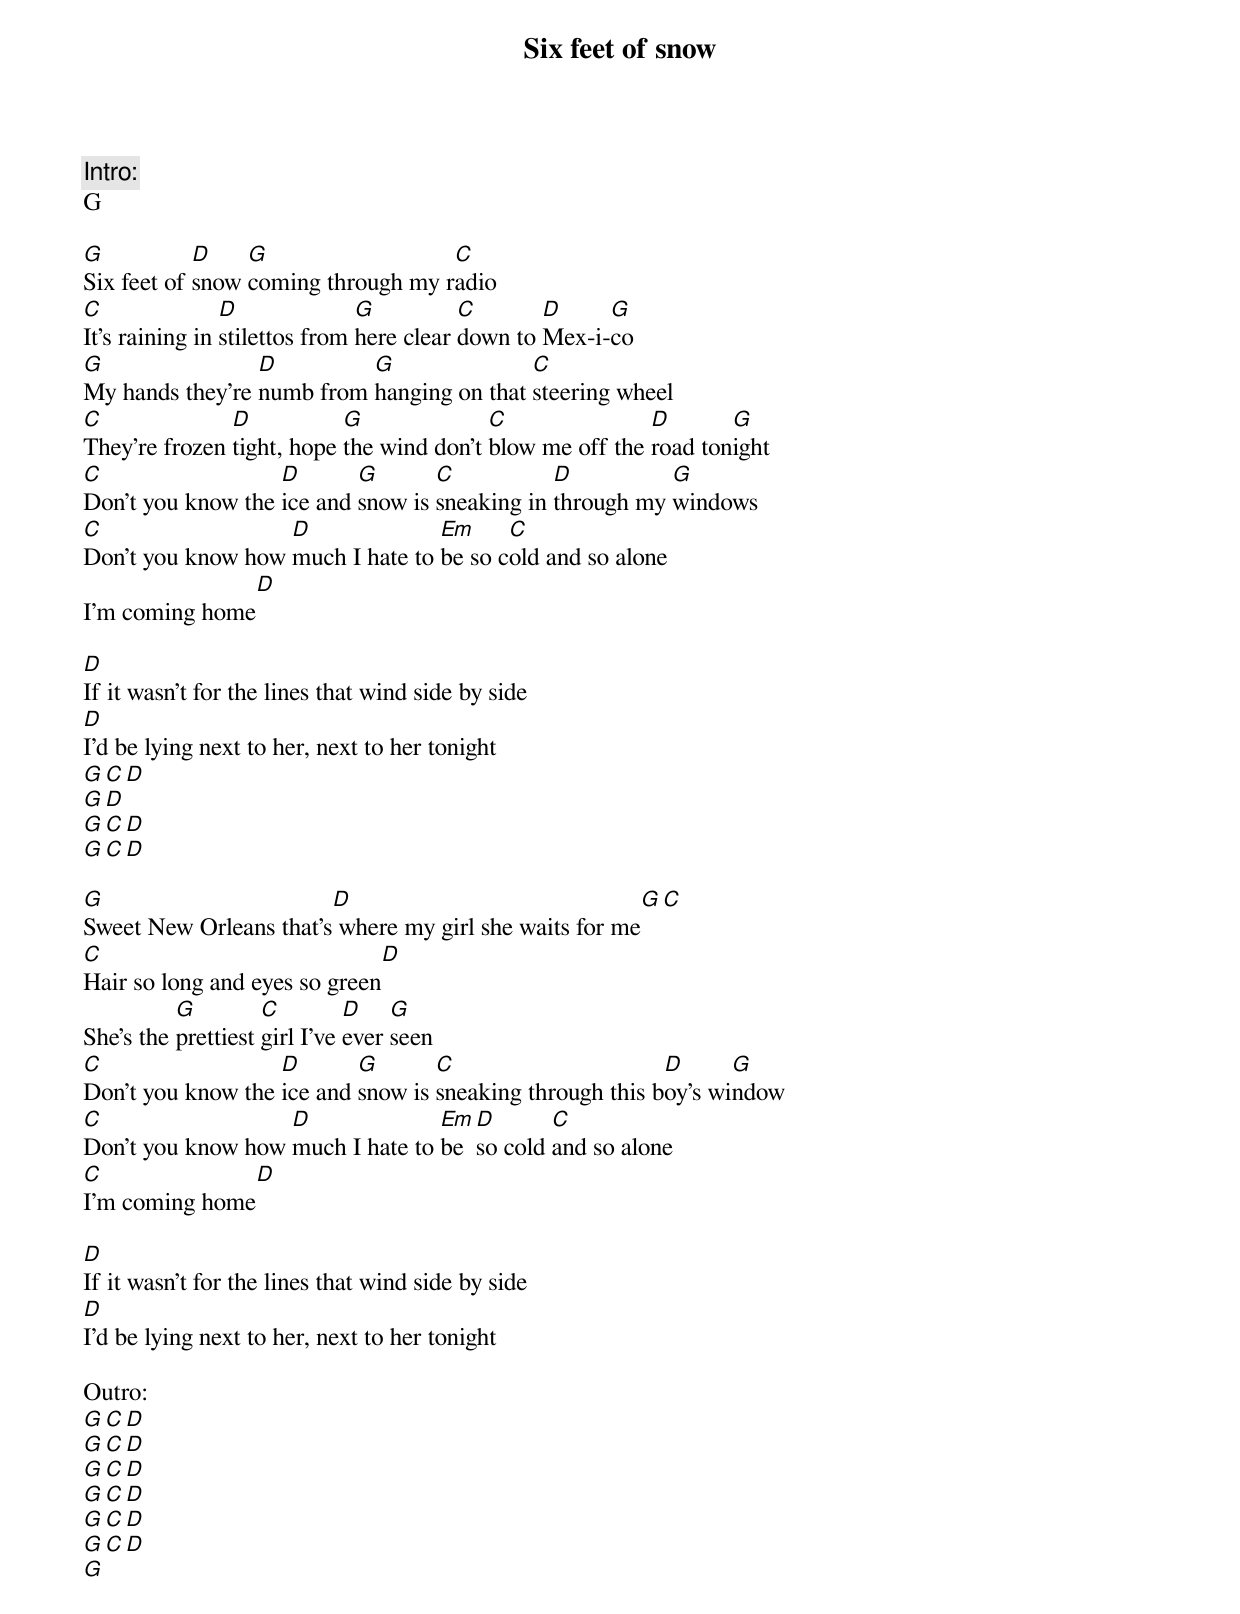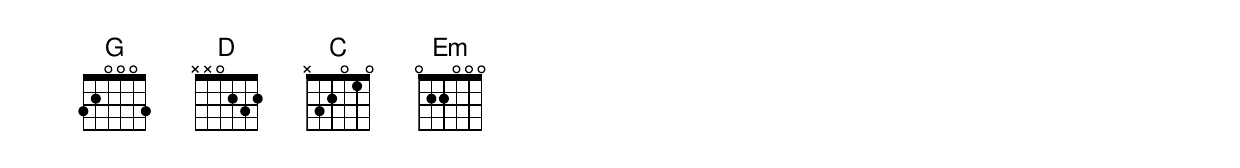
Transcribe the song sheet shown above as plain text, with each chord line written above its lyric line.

Six feet of snow

Intro:
G

G           D    G                  C
Six feet of snow coming through my radio
C               D              G          C       D     G
It's raining in stilettos from here clear down to Mex-i-co
G                D         G               C
My hands they're numb from hanging on that steering wheel
C              D           G              C               D       G
They're frozen tight, hope the wind don't blow me off the road tonight
C                  D       G       C           D          G
Don't you know the ice and snow is sneaking in through my windows
C                  D              Em     C
Don't you know how much I hate to be so cold and so alone
               D
I'm coming home

D
If it wasn't for the lines that wind side by side
D
I'd be lying next to her, next to her tonight
G C D
G D
G C D
G C D

G 			D 					  G        C
Sweet New Orleans that's where my girl she waits for me
C				 D
Hair so long and eyes so green
          G         C         D    G
She's the prettiest girl I've ever seen
C                  D       G       C                      D      G
Don't you know the ice and snow is sneaking through this boy's window
C                  D              Em D       C
Don't you know how much I hate to be so cold and so alone
C               D
I'm coming home

D
If it wasn't for the lines that wind side by side
D
I'd be lying next to her, next to her tonight

Outro:
G C D
G C D
G C D
G C D
G C D
G C D
G
